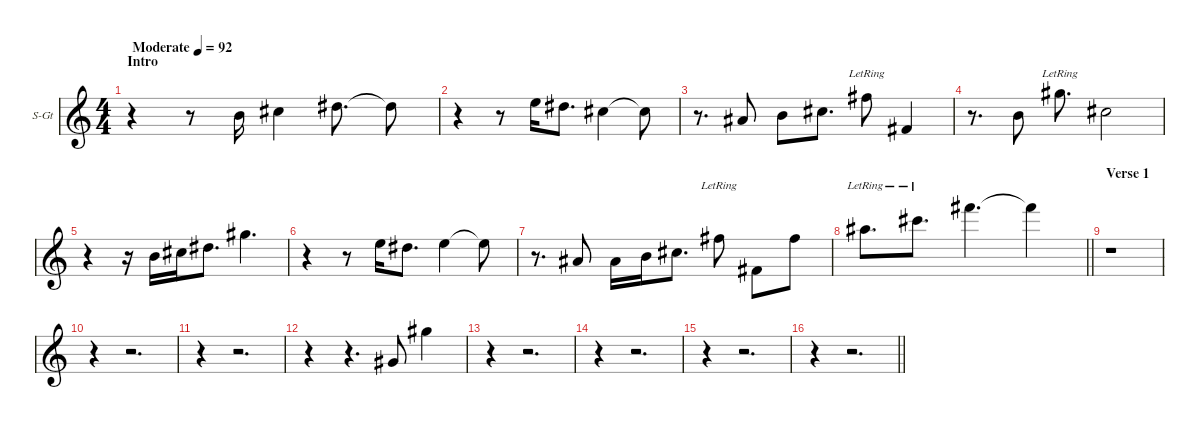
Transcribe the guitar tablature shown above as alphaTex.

\hideDynamics
\bracketExtendMode nobrackets
\firstSystemTrackNameOrientation horizontal
\otherSystemsTrackNameOrientation horizontal
\track ("Keys" "S-Gt") {instrument fx4atmosphere}
\staff {score}
\tuning (E4 B3 G3 D3 A2 E2)
\displaytranspose 12
\ts (4 4)
\beaming (8 2 2 2 2)
\section ("" "Intro")
\tempo (92 "Moderate")
\clef g2
\ks aminor
r.4{dy f instrument fx4atmosphere} r.8 4.3.16 2.2{acc #}.4 4.2{acc #}.8{d} 4.2{t acc #}.8 |
r.4 r.8 5.2.16 4.2{acc #}.8{d} 2.2{acc #}.4 2.2{t acc #}.8 |
r.8{d} 3.3{acc #}.8 4.3.8 2.2{acc #}.8{d} 2.1{lr acc #}.8 4.4{acc #}.4 |
r.8{d} 4.3.8 4.1{lr acc #}.8{d} 2.2{acc #}.2 |
r.4 r.16 4.3.16 2.2{acc #}.16 4.2{acc #}.8{d} 4.1{acc #}.4{d} |
r.4 r.8 5.2.16 4.2{acc #}.8{d} 5.2.4 5.2{t}.8 |
r.8{d} 3.3{acc #}.8 3.3{acc #}.16 4.3.16 2.2{acc #}.8{d} 2.1{lr acc #}.8 4.4{acc #}.8 2.1{acc #}.8 |
\barLineRight lightlight
15.3{lr acc #}.8{d} 14.2{lr acc #}.8{d} 14.1{acc #}.4{d} 14.1{t acc #}.4 |
\section ("" "Verse 1")
r.1 |
r.4 r.2{d} |
r.4 r.2{d} |
r.4 r.4{d} 6.4{acc #}.8 9.2{acc #}.4 |
r.4 r.2{d} |
r.4 r.2{d} |
r.4 r.2{d} |
\barLineRight lightlight
r.4 r.2{d}
